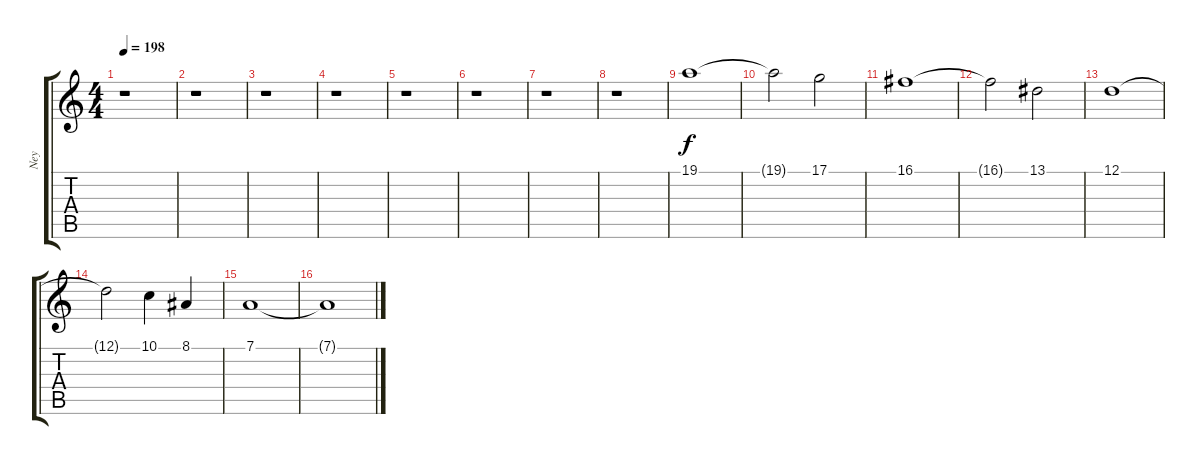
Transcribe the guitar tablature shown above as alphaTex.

\track ("Ney" "Ney") {instrument synthvoice}
\staff {score tabs}
\tuning (D4 A3 F3 C3 G2 D2) {hide}
\ts (4 4)
\tempo 198
\clef g2
\ks c
r.1{dy f} |
r.1 |
r.1 |
r.1 |
r.1 |
r.1 |
r.1 |
r.1 |
19.1.1 |
19.1{t}.2 17.1.2 |
16.1.1 |
16.1{t}.2 13.1.2 |
12.1.1 |
12.1{t}.2 10.1.4 8.1.4 |
7.1.1 |
7.1{t}.1
